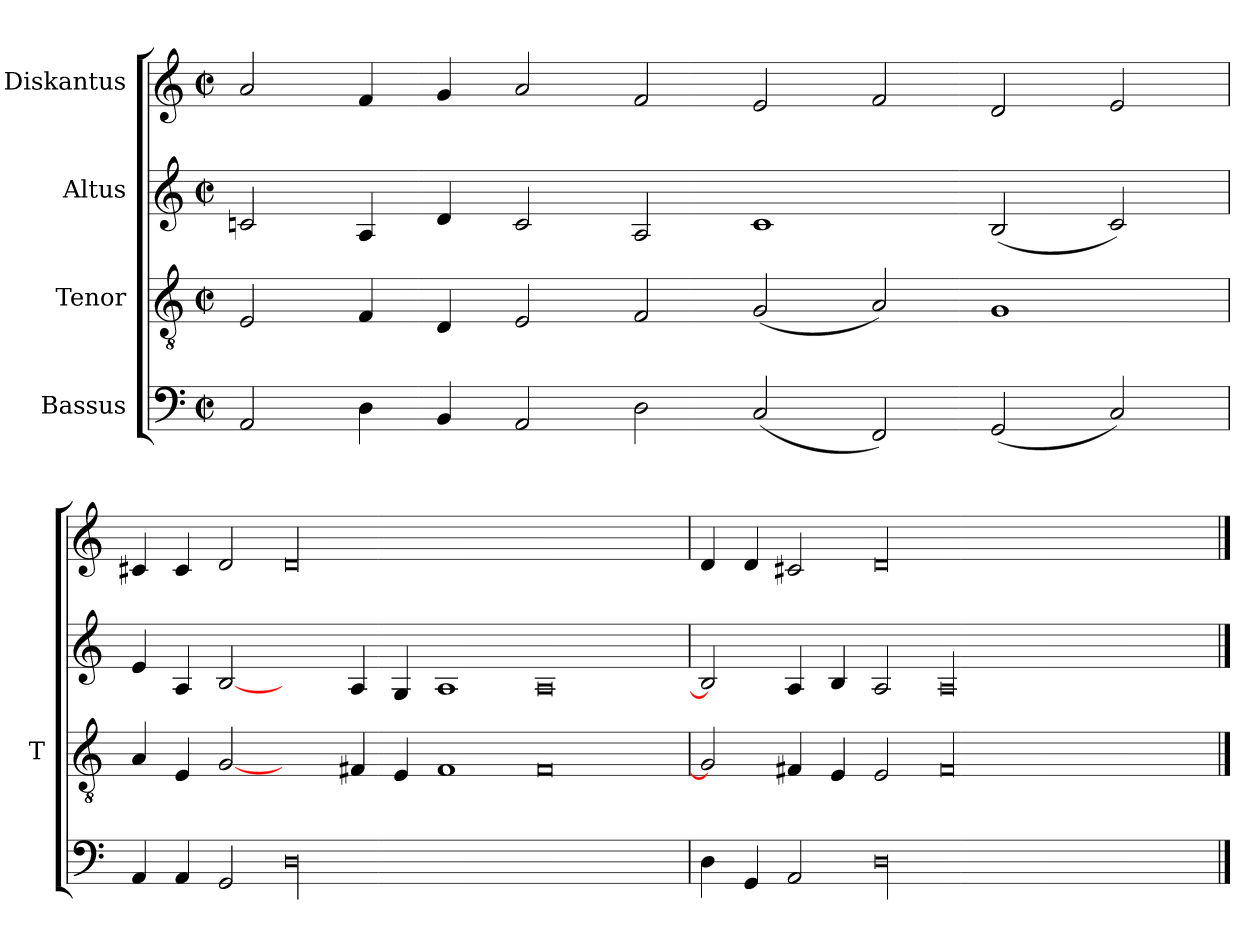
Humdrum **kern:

**kern	**kern	**kern	**kern
*part4	*part3	*part2	*part1
*staff4	*staff3	*staff2	*staff1
*I"Bassus	*I"Tenor	*I"Altus	*I"Diskantus
*	*I'T	*	*
*clefF4	*clefGv2	*clefG2	*clefG2
*k[]	*k[]	*k[]	*k[]
*M2/2	*M2/2	*M2/2	*M2/2
*met(c|)	*met(c|)	*met(c|)	*met(c|)
=	=	=	=
2AA	2E	2cn	2a
4D	4F	4A	4f
4BB	4D	4d	4g
2AA	2E	2c	2a
2D	2F	2A	2f
(2C	(2G	1c	2e
2FF)	2A)	.	2f
(2GG	1G	(2B	2d
2C)	.	2c)	2e
=	=	=	=
4AA	4A	4e	4c#X
4AA	4E	4A	4c#
2GG	[2G	[2B	2d
00D	2ryy	2ryy	00d
.	4F#X	4A	.
.	4E	4G	.
.	1F#	1A	.
.	0F#	0A	.
=	=	=	=
4D	2G]	2B]	4d
4GG	.	.	4d
2AA	4F#X	4A	2c#X
.	4E	4B	.
00D	2E	2A	00d
.	00F#	00A	.
2ryy	.	.	2ryy
==	==	==	==
*-	*-	*-	*-
